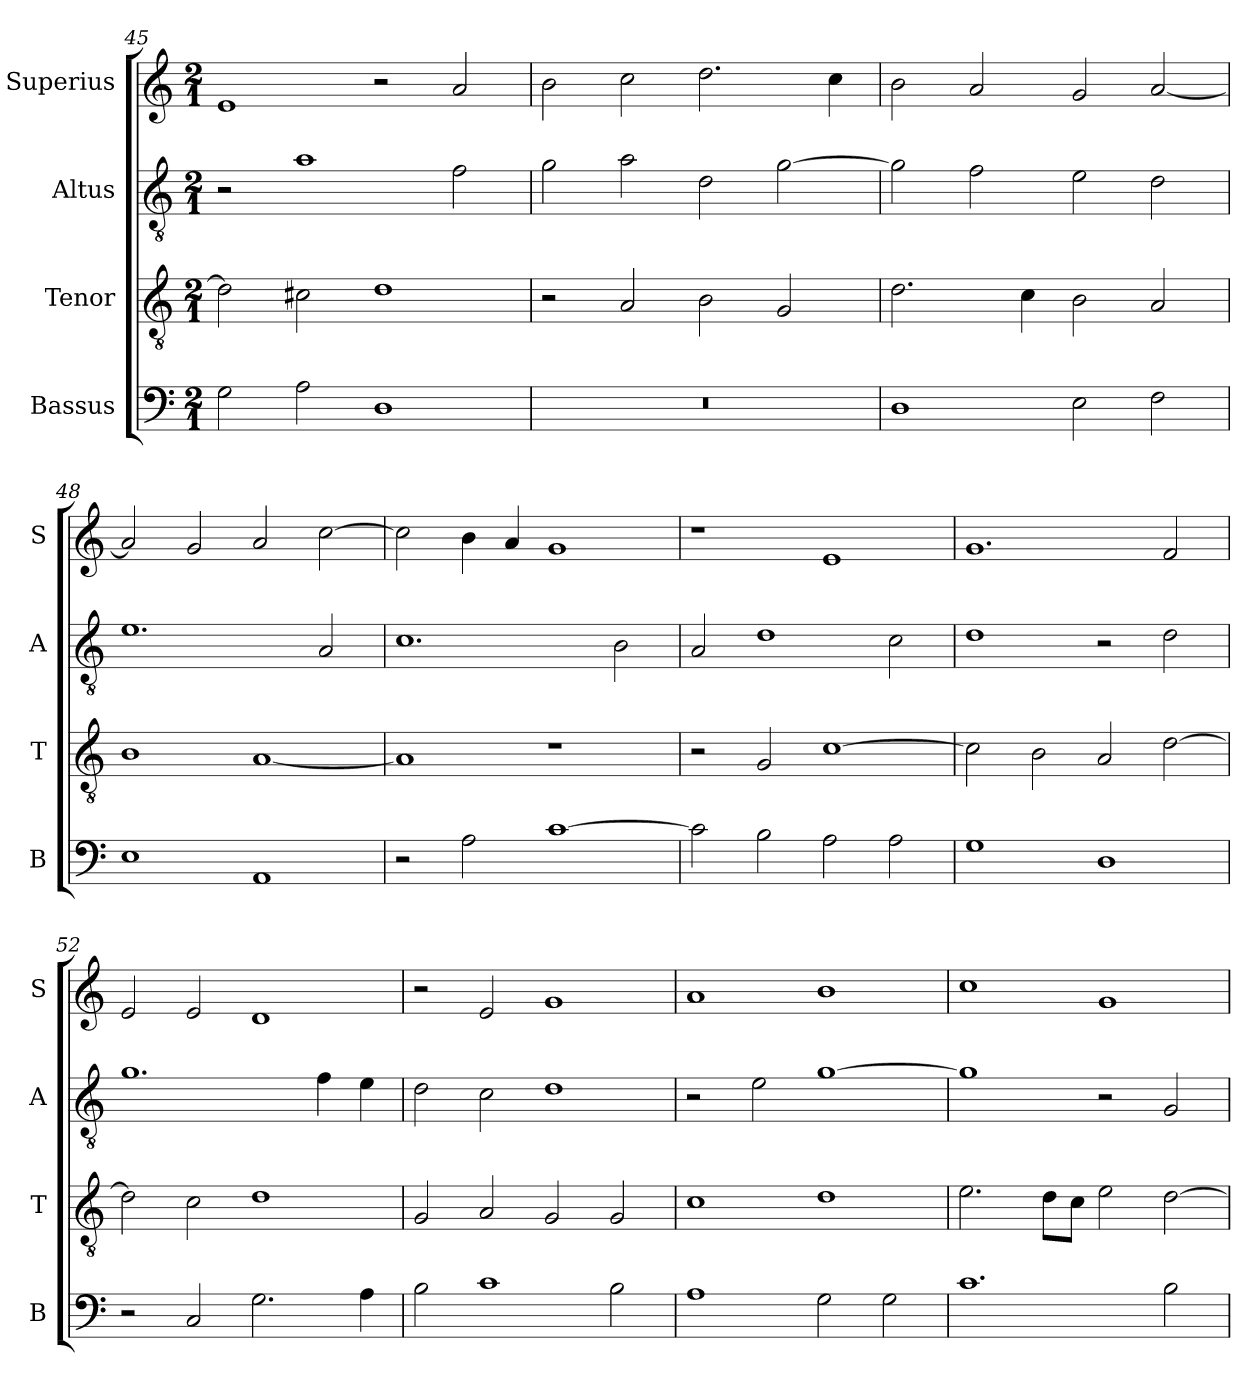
**kern	**kern	**kern	**kern
*part4	*part3	*part2	*part1
*staff4	*staff3	*staff2	*staff1
*I"Bassus	*I"Tenor	*I"Altus	*I"Superius
*I'B	*I'T	*I'A	*I'S
*clefF4	*clefGv2	*clefGv2	*clefG2
*k[]	*k[]	*k[]	*k[]
*C:	*C:	*C:	*C:
*M2/1	*M2/1	*M2/1	*M2/1
=45	=45	=45	=45
2G	2d]	2r	1e
2A	2c#X	1a	.
1D	1d	.	2r
.	.	2f	2a
=46	=46	=46	=46
0r	2r	2g	2b
.	2A	2a	2cc
.	2B	2d	2.dd
.	2G	[2g	.
.	.	.	4cc
=47	=47	=47	=47
1D	2.d	2g]	2b
.	.	2f	2a
.	4c	.	.
2E	2B	2e	2g
2F	2A	2d	[2a
=48	=48	=48	=48
1E	1B	1.e	2a]
.	.	.	2g
1AA	[1A	.	2a
.	.	2A	[2cc
=49	=49	=49	=49
2r	1A]	1.c	2cc]
2A	.	.	4b
.	.	.	4a
[1c	1r	.	1g
.	.	2B	.
=50	=50	=50	=50
2c]	2r	2A	1r
2B	2G	1d	.
2A	[1c	.	1e
2A	.	2c	.
=51	=51	=51	=51
1G	2c]	1d	1.g
.	2B	.	.
1D	2A	2r	.
.	[2d	2d	2f
=52	=52	=52	=52
2r	2d]	1.g	2e
2C	2c	.	2e
2.G	1d	.	1d
.	.	4f	.
4A	.	4e	.
=53	=53	=53	=53
2B	2G	2d	2r
1c	2A	2c	2e
.	2G	1d	1g
2B	2G	.	.
=54	=54	=54	=54
1A	1c	2r	1a
.	.	2e	.
2G	1d	[1g	1b
2G	.	.	.
=55	=55	=55	=55
1.c	2.e	1g]	1cc
.	8dL	.	.
.	8cJ	.	.
.	2e	2r	1g
2B	[2d	2G	.
=	=	=	=
*-	*-	*-	*-
